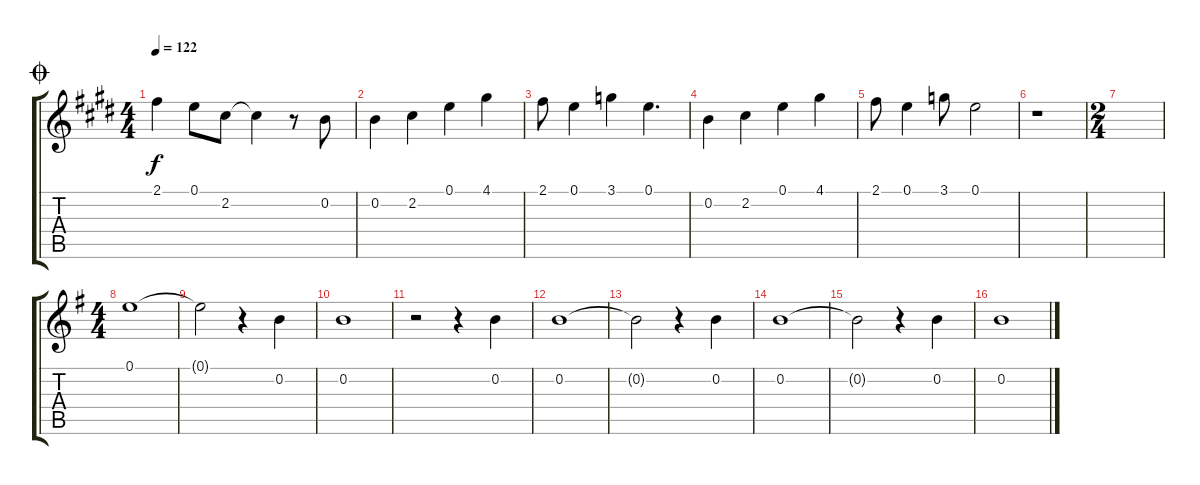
\track "" {instrument acousticguitarsteel}
\staff {score tabs}
\tuning (E4 B3 G3 D3 A2 E2) {hide}
\ts (4 4)
\jump coda
\tempo 122
\clef g2
\ks c#minor
2.1.4{dy f} 0.1.8 2.2.8 2.2{t}.4 r.8 0.2.8 |
0.2.4 2.2.4 0.1.4 4.1.4 |
2.1.8 0.1.4 3.1.4 0.1.4{d} |
\ks e
0.2.4 2.2.4 0.1.4 4.1.4 |
2.1.8 0.1.4 3.1.8 0.1.2 |
r.1 |
\ts (2 4)
|
\ts (4 4)
\ks g
0.1.1 |
0.1{t}.2 r.4 0.2.4 |
0.2.1 |
r.2 r.4 0.2.4 |
0.2.1 |
0.2{t}.2 r.4 0.2.4 |
0.2.1 |
0.2{t}.2 r.4 0.2.4 |
0.2.1
